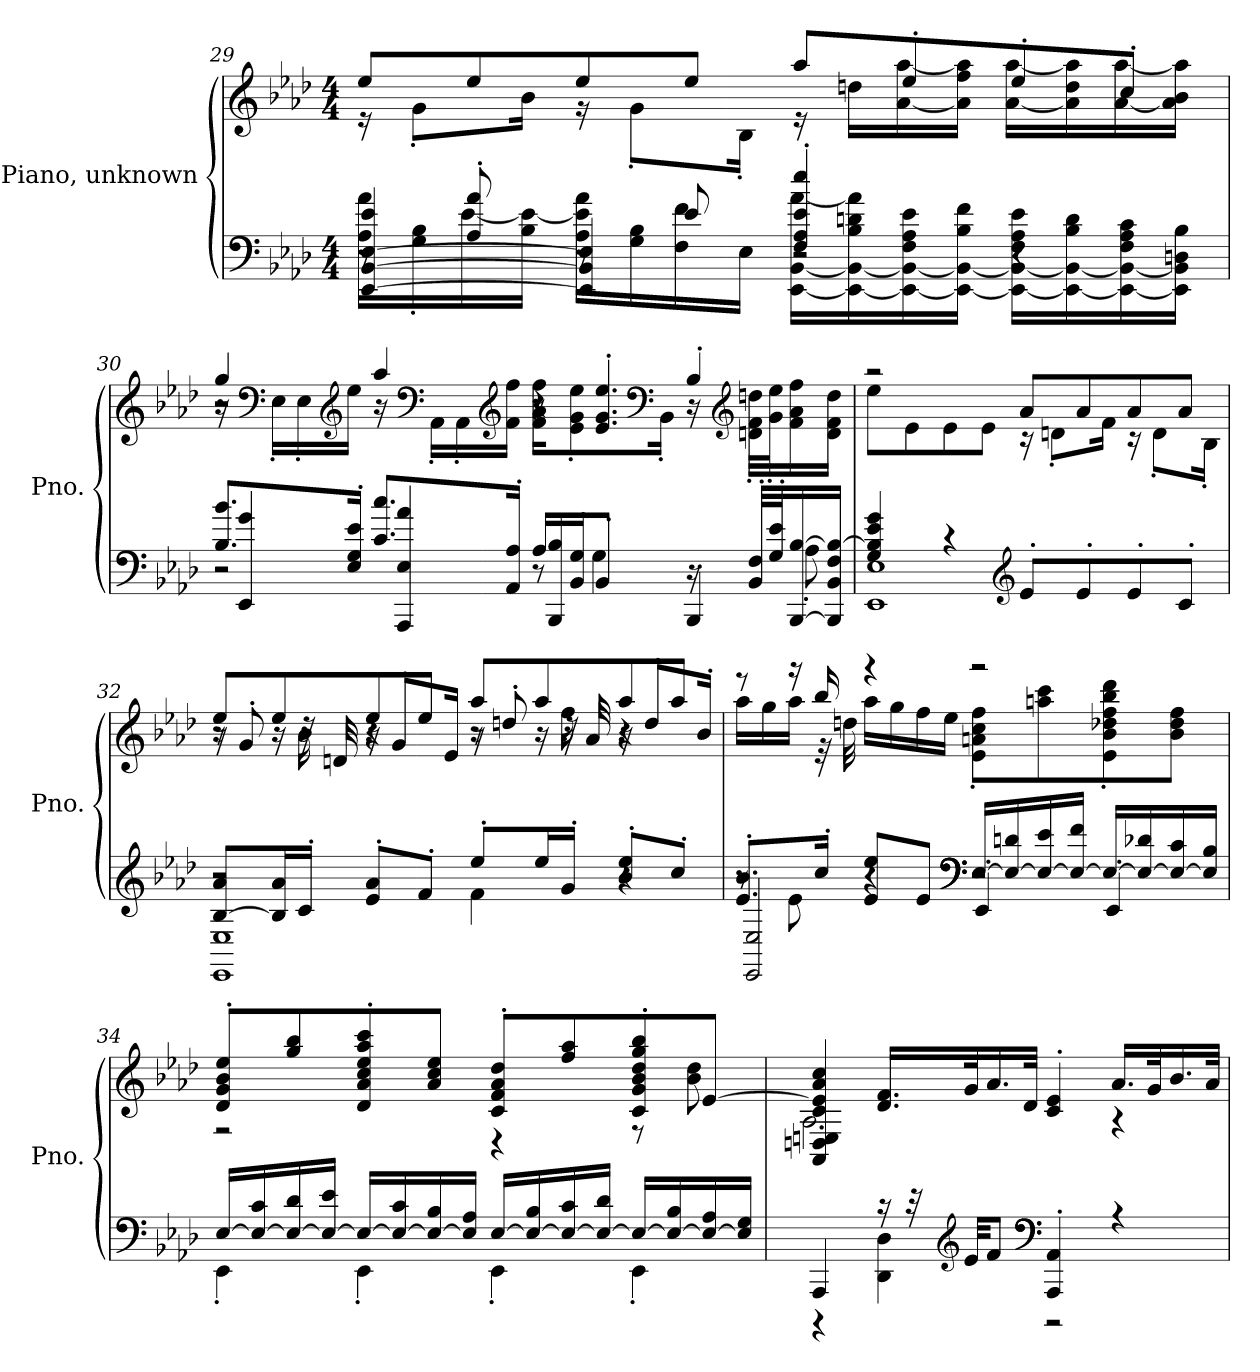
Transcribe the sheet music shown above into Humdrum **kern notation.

**kern	**kern
*part1	*part1
*staff2	*staff1
*I"Piano, unknown	*
*I'Pno.	*
!!LO:LB:g=z
*clefF4	*clefG2
*k[b-e-a-d-]	*k[b-e-a-d-]
*M4/4	*M4/4
=29	=29
*^	*^
*	*^	*	*
8r	16A-\ 16a-\LL	[4EE-/ [4BB-/ [4E-/ 4e-/	8ee-/L	16r
.	16G\' 16B-\'	.	.	8g'\L
8A-/' 8a-/'	[16e-\	.	8ee-/	.
.	16B-\ 16e-\_JJ	.	.	16b-\Jk
8r	16A-\ 16e-\] 16a-\LL	4EE-/] 4BB-/] 4E-/]	8ee-/	16r
.	16G\ 16B-\	.	.	8g'\L
8e-/	16F\ 16f\	.	8ee-/J	.
.	16E-\JJ	.	.	16B-'\Jk
4F/' 4A-/' 4e-/' 4ee-/'	[16EE-\ [16BB-\ [16a-\LL	2r	8aa-/L	16r
.	16EE-\_ 16BB-\_ 16B-\ 16dn\ 16a-\]	.	.	16ddn\LL
.	16EE-\_ 16BB-\_ 16F\ 16A-\ 16e-\	.	8ee-'/	[16a-\ [16aa-\
.	16EE-\_ 16BB-\_ 16B-\ 16f\JJ	.	.	16a-\] 16ff\ 16aa-\]JJ
4r	16EE-\_ 16BB-\_ 16F\ 16A-\ 16e-\LL	.	8ee-'/	[16a-\ [16aa-\LL
.	16EE-\_ 16BB-\_ 16B-\ 16d\	.	.	16a-\] 16dd\ 16aa-\]
.	16EE-\_ 16BB-\_ 16F\ 16A-\ 16c\	.	8cc'/J	[16a-\ [16aa-\
.	16EE-\] 16BB-\] 16Dn\ 16B-\JJ	.	.	16a-\] 16b-\ 16aa-\]JJ
!!LO:PB:g=z
=30	=30	=30	=30	=30
*	*	*	*	*^
8.B-/ 8.b-/L	2r	4EE-/ 4g/	4gg/	16r	2r
*	*	*	*clefF4	*	*
.	.	.	.	16E-'\LL	.
.	.	.	.	16E-'\	.
*	*	*	*clefG2	*	*
16E-/' 16G/' 16e-/'Jk	.	.	.	16ee-\JJ	.
8.c/ 8.cc/L	.	4AAA-/ 4E-/ 4a-/	4aa-/	16r	.
*	*	*	*clefF4	*	*
.	.	.	.	16AA-'\LL	.
.	.	.	.	16AA-'\	.
*	*	*	*clefG2	*	*
16AA-/' 16A-/'Jk	.	.	.	16f\ 16ff\JJ	.
16A-/LL	8r	4BBB-/ 4B-/	8r	16f\ 16a-\ 16ff\KL	4r
16BB-/' 16G/'J	.	.	.	8e-\' 8g\' 8ee-\'	.
8BB-'/J	4G\	.	4.e-/' 4.g/' 4.ee-/'	.	.
*	*	*	*clefF4	*	*
.	.	.	.	16BB-'\Jk	.
16r	.	4BBB-'/	.	16r	4B-'/
*	*	*	*clefG2	*	*
32BB-/' 32F/'LLL	.	.	.	32dn\' 32f\' 32ddn\'LLL	.
32G/' 32e-/'J	.	.	.	32g\' 32ee-\'J	.
[16BBB-/ [16B-/	8A-'\	.	.	16f\ 16a-\ 16ff\	.
16BBB-/] 16BB-/ 16F/ 16B-/_JJ	.	.	.	16d\ 16f\ 16dd\JJ	.
*	*v	*v	*	*	*
*	*	*	*v	*v
!!LO:LB:g=z
=31	=31	=31	=31
4G/ 4B-/] 4e-/ 4g/	1EE- 1E-	2r	8ee-\L
.	.	.	8e-\
4r	.	.	8e-\
.	.	.	8e-\J
*clefG2	*	*	*
8e-'/L	.	8a-/L	16r
.	.	.	8dn'\L
8e-'/	.	8a-/	.
.	.	.	16f\Jk
8e-'/	.	8a-/	16r
.	.	.	8d'\L
8c'/J	.	8a-/J	.
.	.	.	16B-'\Jk
=32	=32	=32	=32
*	*^	*	*^
[8B-/ 8a-/L	2r	1EE- 1E-	8ee-/L	8r	16r
.	.	.	.	.	8g'/
16B-/] 16a-/L	.	.	8ee-/	16r	.
16c'/JJ	.	.	.	16b-\	32r
.	.	.	.	.	32dn/
8e-/' 8a-/'L	.	.	8ee-/	4r	16r
.	.	.	.	.	8g'/L
8f'/J	.	.	8ee-/J	.	.
.	.	.	.	.	16e-/Jk
8ee-'/L	4f\	.	8aa-/L	8r	16r
.	.	.	.	.	8ddn'/
16ee-/L	.	.	8aa-/	16r	.
16g'/JJ	.	.	.	16ff\	32r
.	.	.	.	.	32a-/
8b-/' 8ee-/'L	4r	.	8aa-/	4r	16r
.	.	.	.	.	8dd'/L
8cc'/J	.	.	8aa-/J	.	.
.	.	.	.	.	16b-'/Jk
*	*	*	*	*v	*v
!!LO:LB:g=z
=33	=33	=33	=33	=33
8.e-/' 8.b-/'L	8r	2EE-/ 2E-/	8r	16aa-\LL
.	.	.	.	16gg\
.	8e-\	.	16r	16aa-\JJ
16cc'/Jk	.	.	16bb-/	32r
.	.	.	.	32ddn\
8e-/ 8ee-/L	4r	.	4r	16aa-\LL
.	.	.	.	16gg\
8e-/J	.	.	.	16ff\
.	.	.	.	16ee-\JJ
*clefF4	*	*	*	*
[16E-/LL	2r	4EE-'/	2r	8e-\' 8an\' 8cc\' 8ff\'L
16E-/_ 16dn/	.	.	.	.
16E-/_ 16e-/	.	.	.	8aan\ 8ccc\
16E-/_ 16f/JJ	.	.	.	.
16E-/LL_	.	4EE-'/	.	8e-\' 8b-\' 8dd-X\' 8ff\' 8bb-\' 8ddd-\'
16E-/_ 16d-X/	.	.	.	.
16E-/_ 16c/	.	.	.	8b-\ 8dd-\ 8ff\J
16E-/] 16B-/JJ	.	.	.	.
*	*v	*v	*	*
!!LO:LB:g=z	!!
=34	=34	=34	=34
[16E-/LL	4EE-'\	8d-/' 8g/' 8b-/' 8ee-/'L	2r
16E-/_ 16c/	.	.	.
16E-/_ 16d-/	.	8gg/ 8bb-/	.
16E-/_ 16e-/JJ	.	.	.
16E-/LL_	4EE-'\	8d-/' 8a-/' 8cc/' 8ee-/' 8aa-/' 8ccc/'	.
16E-/_ 16c/	.	.	.
16E-/_ 16B-/	.	8a-/ 8cc/ 8ee-/J	.
16E-/] 16A-/JJ	.	.	.
[16E-/LL	4EE-'\	8c/' 8f/' 8a-/' 8dd-/'L	4r
16E-/_ 16B-/	.	.	.
16E-/_ 16c/	.	8ff/ 8aa-/	.
16E-/_ 16d-/JJ	.	.	.
16E-/LL_	4EE-'\	8c/' 8g/' 8b-/' 8dd-/' 8gg/' 8bb-/'	8r
16E-/_ 16B-/	.	.	.
16E-/_ 16A-/	.	[8e-/J	8b-\ 8dd-\
16E-/] 16G/JJ	.	.	.
=35	=35	=35	=35
4AAA-/	4r	4AA-/ 4Dn/ 4En/ 4c/ 4e-/] 4a-/ 4cc/	2.A-\
16r	4DD-\ 4D-\	16.d-/ 16.f/LL	.
32r	.	.	.
*clefG2	*	*	*
32e-/KKL	.	32g/K	.
8f/J	.	16.a-/	.
.	.	32d-/JJk	.
*clefF4	*	*	*
4AAA-/' 4AA-/'	2r	4c/' 4e-/'	.
4r	.	16.a-/LL	4r
.	.	32g/K	.
.	.	16.b-/	.
.	.	32a-/JJk	.
*v	*v	*	*
*	*v	*v
=	=
*-	*-
